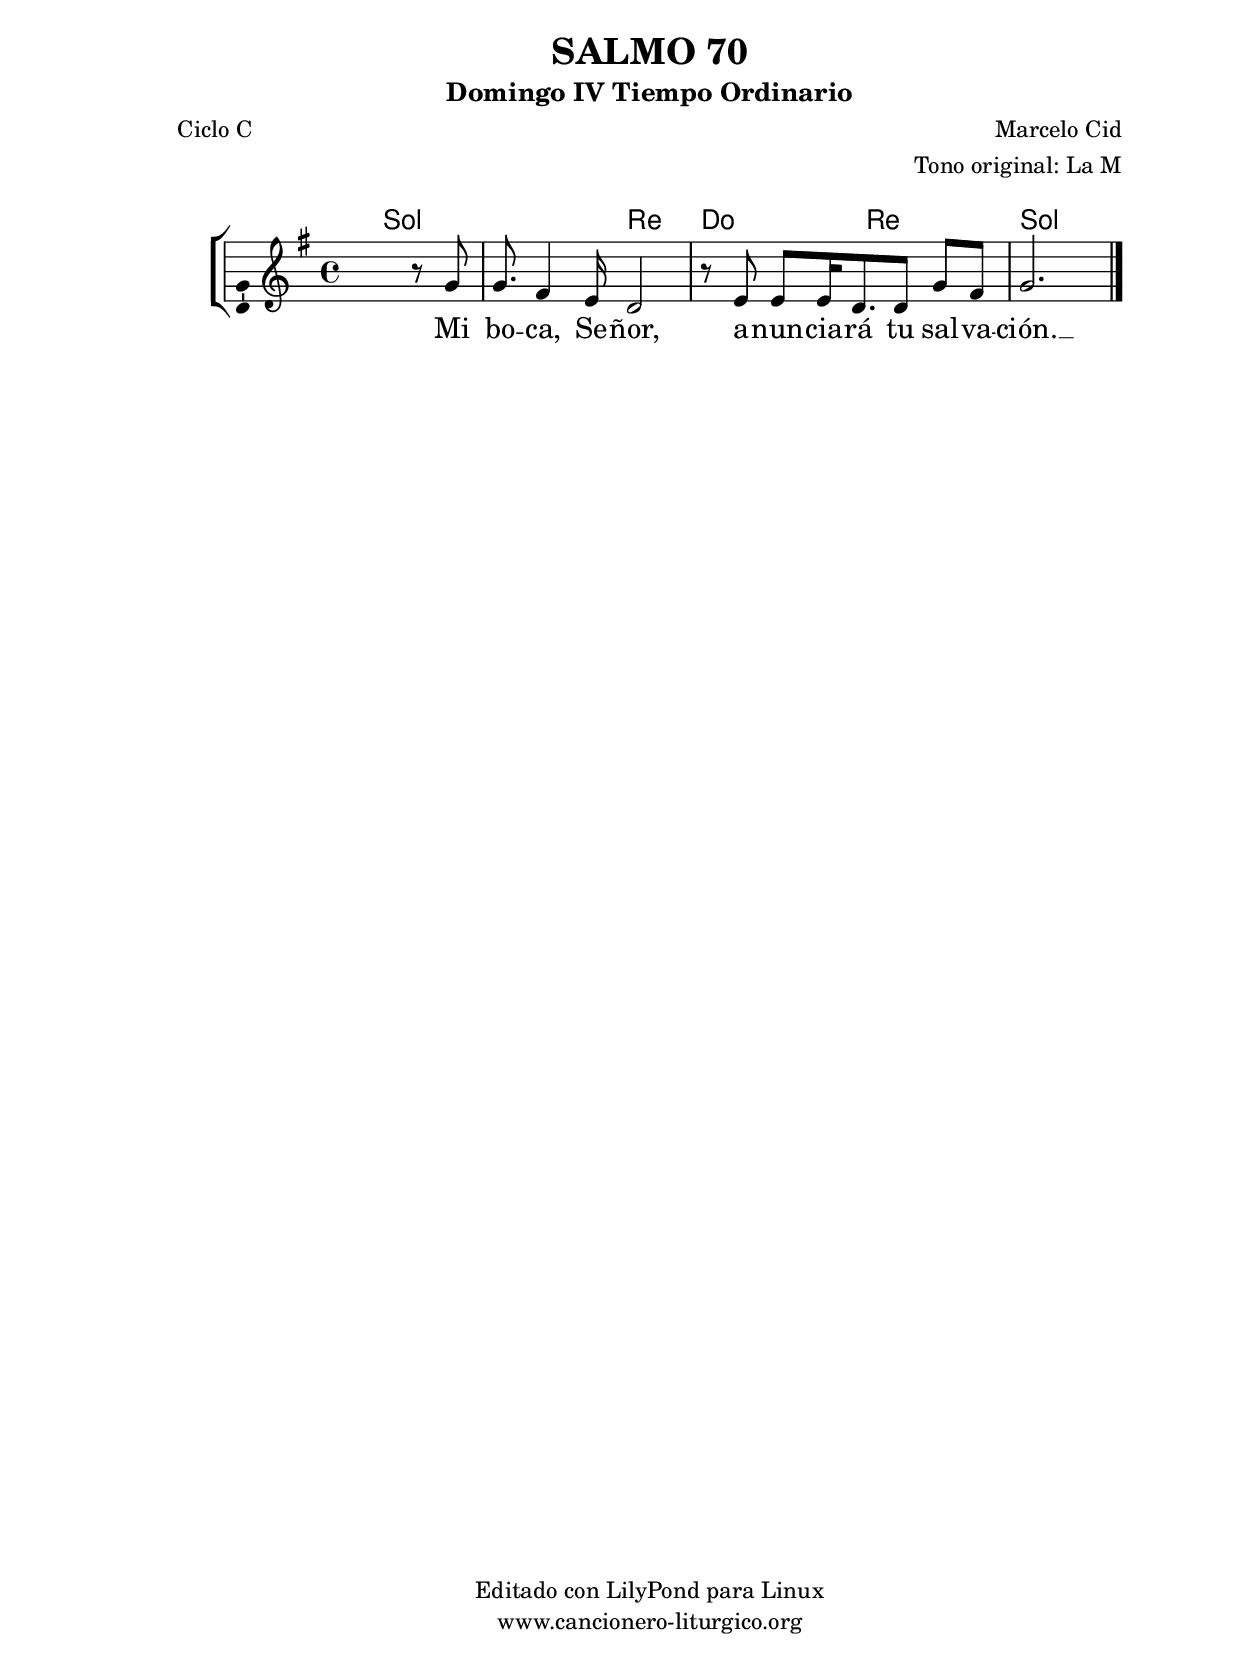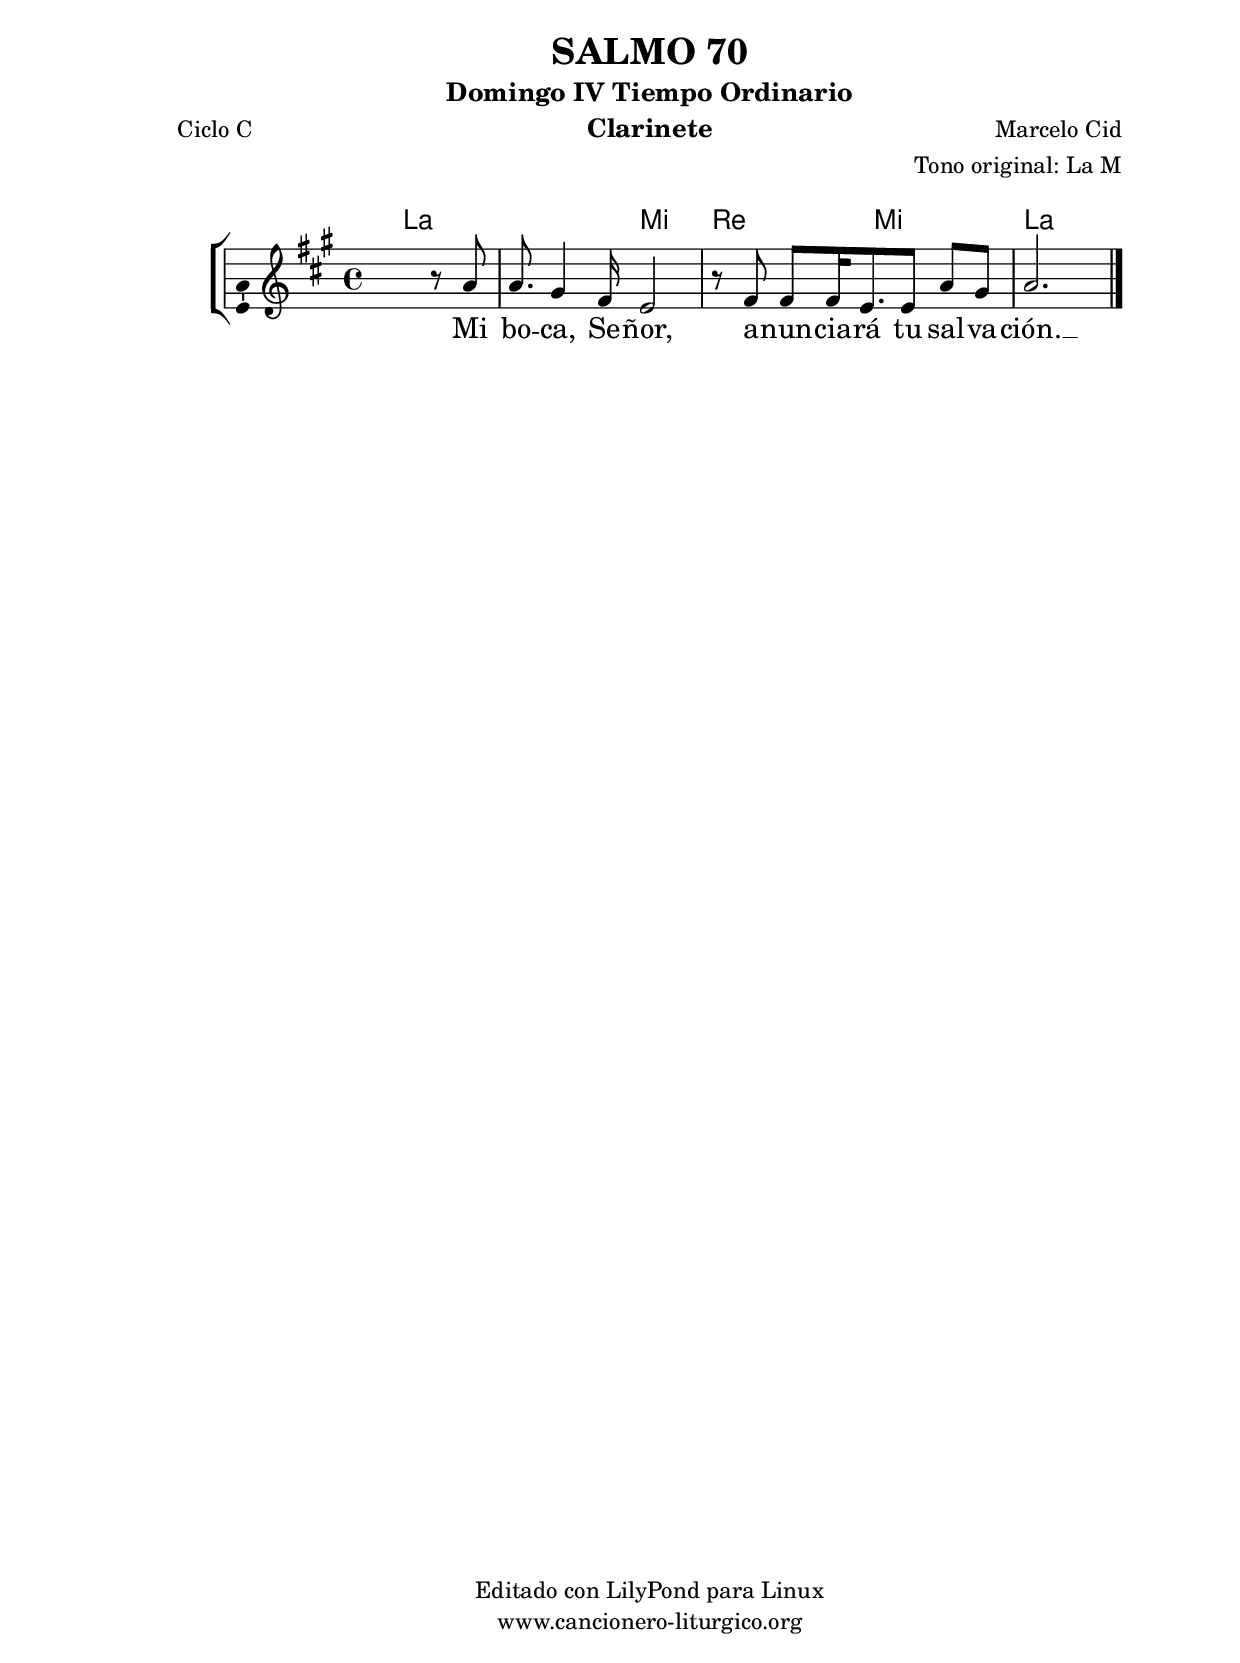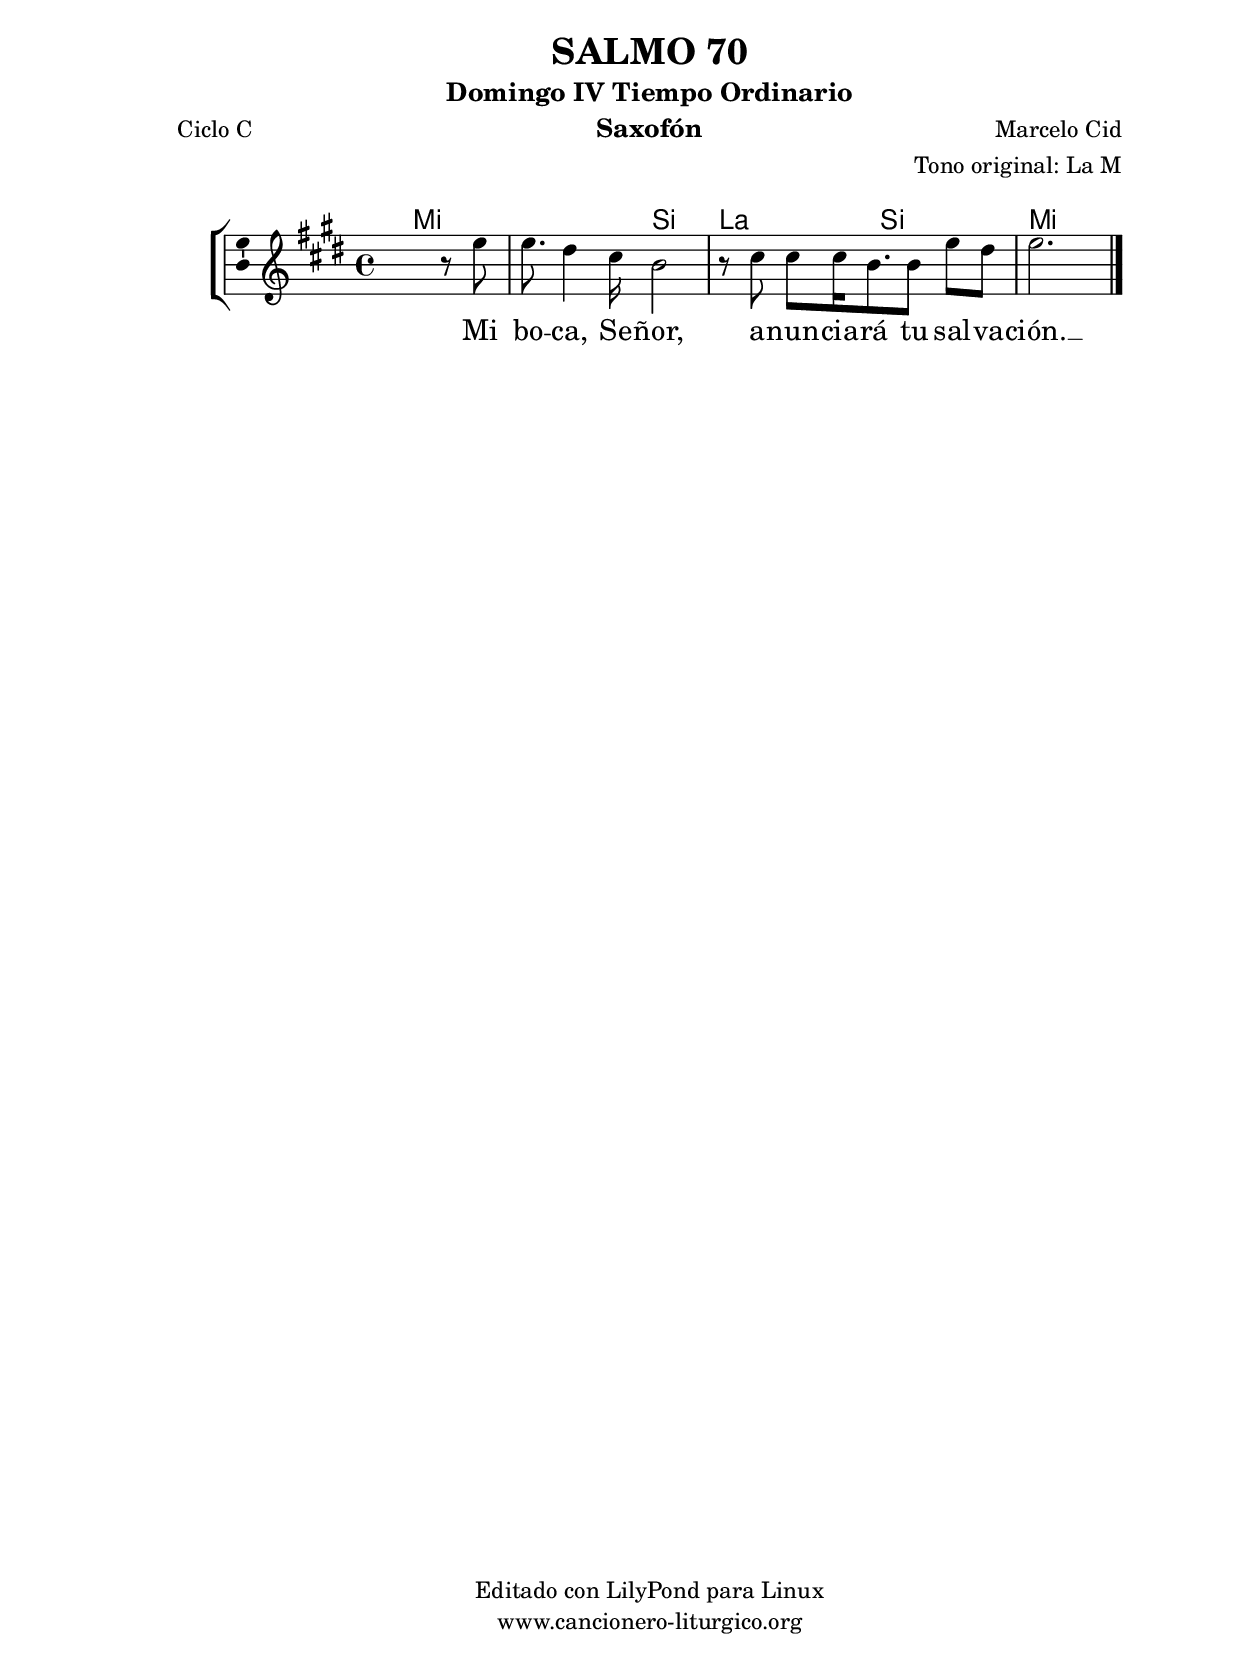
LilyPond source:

%
%para convertir .midi en .wav:
%timidity filename.midi -Ow -o finename.wav
%
%
%Para convertir de .wav a .mp3:
%lame -h -m j filename.wav
%
%
%para escuchar el midi:
%timidity nombrefichero.midi
%


%versión de lilypond para la que se ha escrito esta partitura:
\version "2.16.0"

	%Tamaño papel
	#(set-default-paper-size "a4")
	%Tamaño partitura
	#(set-global-staff-size 20)
	%No responde al pulsar sobre una nota
	#(ly:set-option 'point-and-click #f)

%parámetros del encabezamiento:
\header {
	title = "SALMO 70"
	subtitle = "Domingo IV Tiempo Ordinario"
	composer = "Marcelo Cid"
	poet = "Ciclo C"
	meter = ""
	arranger = "Tono original: La M"
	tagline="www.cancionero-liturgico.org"
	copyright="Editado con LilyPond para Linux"
	tiempo = "Ordinario"
	usos = "Salmo"
	letra = "Mi boca, Señor, anunciará tu salvación."
	}

%parámetros asociados al papel:
\paper  {
	oddHeaderMarkup = \markup {\fill-line { \on-the-fly #not-first-page \fromproperty #'header:title \on-the-fly #not-first-page \fromproperty #'header:composer }}
	evenHeaderMarkup = \markup {\fill-line { \fromproperty #'header:composer \fromproperty #'header:title }}
	#(set-paper-size "a4")
	print-page-number = ##f
	first-page-number = 1
	print-first-page-number = ##f
%	head-separation = 3.0 \cm
	top-margin = 2.0 \cm
	bottom-margin = 0.5\cm
%%%	bottom-margin = -1.0\cm
	left-margin = 3.0 \cm
	line-width = 16.0 \cm 
	indent = 8\mm
	interscoreline = 2.\mm
	between-system-space = 15\mm
%	para que las partituras no llenen la hoja:
	ragged-bottom = ##t
%	idem para la última hoja:
	ragged-last-bottom = ##f
%	para que las partituras llenen el ancho del papel:
	ragged-last = ##f
	after-title-space = 2.5 \cm
%page-count=1
%system-count=8

	%Flexible Vertical Spacing
%	markup-markup-spacing =
%	#'((basic-distance . 15) (minimum-distance . 15) (padding . 3))
	markup-system-spacing =
	#'((basic-distance . 15) (minimum-distance . 15) (padding . 3))
	system-system-spacing =
	#'((basic-distance . 15) (minimum-distance . 15) (padding . 3))
	score-system-spacing =
	#'((basic-distance . 15) (minimum-distance . 15) (padding . 5))
%	top-system-spacing = % header
%	#'((basic-distance . 8) (minimum-distance . 0) (padding . 3))
%	top-markup-spacing =
%	#'((basic-distance . 20) (minimum-distance . 20) (padding . 3))
	last-bottom-spacing = % footer
	#'((basic-distance . 5) (minimum-distance . 5) (padding . 3))
%	score-markup-spacing =
%	#'((basic-distance . 16) (minimum-distance . 13) (padding . 3))

	}


%parámetros que afectan a toda la partitura:
global =  {
	%clave de sol (G):
	\clef G
	%armadura:
	\transpose a g
	\key a \major
	\tempo 4=78
	\set Score.tempoHideNote = ##t
	}


acordes = {
	\italianChords
	\chordmode {
	\transpose a g
{

s2
a2
a2 e d e
a1

	}
	}
}


melodia = 
	\transpose a g
{
	\relative c''{
	\time 4/4

s2 s4 r8 a8
a8. gis4 fis16 e2
r8 fis8 fis fis16 e8. e8 a gis
a2. s4

	\bar "|."
	}
	}


texto = \lyricmode {
Mi bo -- ca, Se -- ñor, a -- nun -- cia -- rá tu sal -- va -- ción. __
	}


acordesStaff = \context ChordNames = acordesStaff <<
	\set chordChanges = ##t
	\acordes
	>>


vozStaff = \context Voice = vozStaff
\with {\consists "Ambitus_engraver"}
<<
%	\set Staff.instrumentName = ""
%	\set Staff.shortInstrumentName = ""
%	\set Staff.midiInstrument = #"clarinet"
%	\set Staff.midiInstrument = #"cello"
%	\set Staff.midiInstrument = #"flute"
	\set Staff.midiInstrument = #"electric guitar (jazz)"
%	\set Staff.midiInstrument = #"english horn"
%	\set Staff.midiInstrument = #"violin"
%	\set Staff.midiInstrument = #"glockenspiel"
	\set Staff.midiMinimumVolume = #0.7
	\set Staff.midiMaximumVolume = #0.9
	\global
	\melodia
	>>


textoStaff = \context Lyrics = textoStaff <<
	\lyricsto vozStaff \texto
	>>

\book {
	\score {
		\context ChoirStaff {
			\override StaffGroup.SystemStartBracket #'collapse-height = #1
			\override Score.SystemStartBar #'collapse-height = #1
			<<
			\acordesStaff
			\vozStaff
			\textoStaff
			>>
			}
		\layout {
	    		\context {
				\Lyrics
				\override LyricText #'font-size = #2
				}
	   		 \context {
				\Score
				%fontSize = #3
				\override StaffSymbol #'staff-space = #(magstep +3)
				%\override Beam #'thickness = #0.55
				%\override SpacingSpanner #'spacing-increment = #1.0
				%\override Slur #'height-limit = #1.5
				}
			}
		}
	\score {
		\unfoldRepeats
		\context ChoirStaff {
			<<
			\acordesStaff
			\vozStaff
			>>
			}
		\midi {
	  		\context {
	  			\Score
				tempoWholesPerMinute = #(ly:make-moment 70 4)
				}
			}
		}
	}

%Partitura para clarinete
#(define output-suffix "C")
\book {
	\header{
		instrument = "Clarinete"
		}
	\score {
		\context ChoirStaff {
			\override StaffGroup.SystemStartBracket #'collapse-height = #1
			\override Score.SystemStartBar #'collapse-height = #1
\transpose c d
			<<
			\acordesStaff
			\vozStaff
			\textoStaff
			>>
			}
		\layout {
	    		\context {
				\Lyrics
				\override LyricText #'font-size = #2
				}
	   		 \context {
				\Score
				%fontSize = #3
				\override StaffSymbol #'staff-space = #(magstep +3)
				%\override Beam #'thickness = #0.55
				%\override SpacingSpanner #'spacing-increment = #1.0
				%\override Slur #'height-limit = #1.5
				}
			}
		}
	}

%Partitura para saxofón
#(define output-suffix "S")
\book {
	\header{
		instrument = "Saxofón"
		}
	\score {
		\context ChoirStaff {
			\override StaffGroup.SystemStartBracket #'collapse-height = #1
			\override Score.SystemStartBar #'collapse-height = #1
\transpose c a
			<<
			\acordesStaff
			\vozStaff
			\textoStaff
			>>
			}
		\layout {
	    		\context {
				\Lyrics
				\override LyricText #'font-size = #2
				}
	   		 \context {
				\Score
				%fontSize = #3
				\override StaffSymbol #'staff-space = #(magstep +3)
				%\override Beam #'thickness = #0.55
				%\override SpacingSpanner #'spacing-increment = #1.0
				%\override Slur #'height-limit = #1.5
				}
			}
		}
	}

